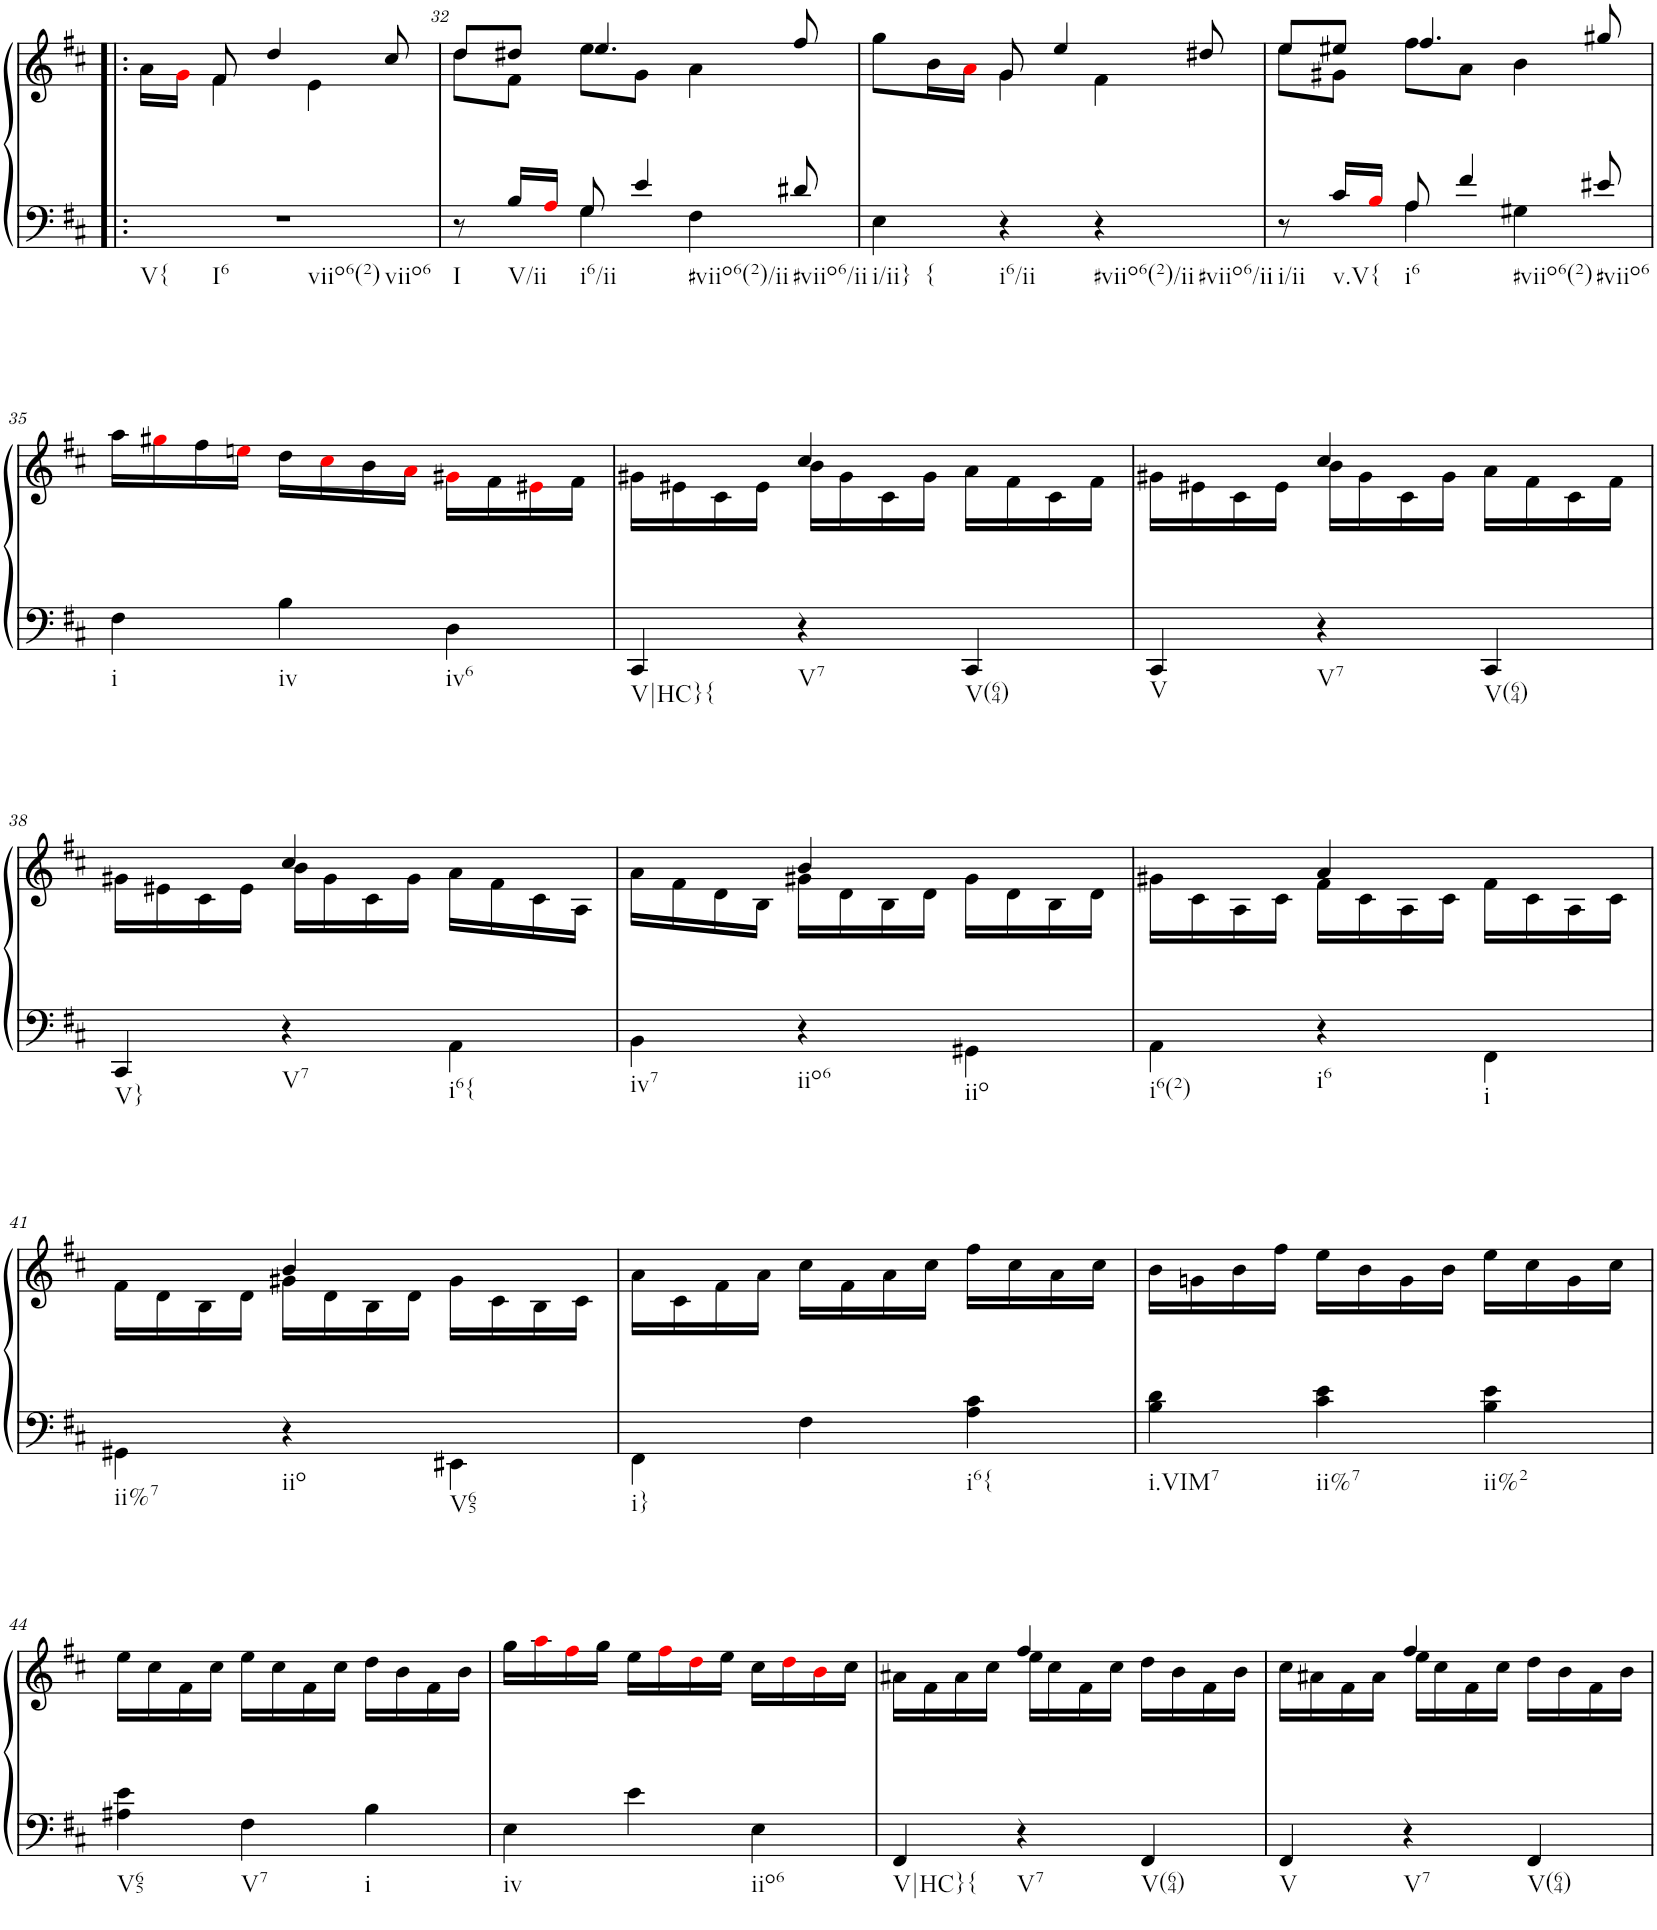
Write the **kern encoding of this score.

**kern	**kern
*part1	*part1
*staff2	*staff1
*I"Piano	*
*I'Pno.	*
!!LO:PB:g=z
*clefF4	*clefG2
*k[f#c#]	*k[f#c#]
*M3/4	*M3/4
=31X1!|:	=31X1!|:
*	*^
!LO:TX:b:t=V{	!	!
!LO:TX:b:t=I6	!	!
!LO:TX:b:t=viio6(2)	!	!
!LO:TX:b:t=viio6	!	!
2.r	16a\LL	8ryy
.	16gi\JJ	.
.	8f#/	4f#\
.	4dd/	.
.	.	4e\
.	8cc#/	.
.	8ryy	8ryy
=32	=32	=32
*^	*	*
!LO:TX:b:t=I	!	!	!
8r	4ryy	8dd/L	8dd\L
!LO:TX:b:t=V/ii	!	!	!
16B/LL	.	8dd#X/J	8f#\J
16Ai/JJ	.	.	.
!LO:TX:b:t=i6/ii	!	!	!
8G/	4G\	4.ee/	8ee\L
!LO:TX:b:t=#viio6(2)/ii	!	!	!
4e/	.	.	8g\J
.	4F#\	.	4a\
!LO:TX:b:t=#viio6/ii	!	!	!
8d#X/	.	8ff#/	.
*v	*v	*	*
=33	=33	=33
!LO:TX:b:t=i/ii}	!	!
!LO:TX:b:t={	!	!
4E\	8gg\L	4ryy
.	16b\L	.
.	16ai\JJ	.
!LO:TX:b:t=i6/ii	!	!
4r	8g/	4g\
.	4ee/	.
!LO:TX:b:t=#viio6(2)/ii	!	!
!LO:TX:b:t=#viio6/ii	!	!
4r	.	4f#\
.	8dd#X/	.
=34	=34	=34
*^	*	*
!LO:TX:b:t=i/ii	!	!	!
8r	4ryy	8ee/L	8ee\L
!LO:TX:b:t=v.V{	!	!	!
16c#/LL	.	8ee#X/J	8g#X\J
16Bi/JJ	.	.	.
!LO:TX:b:t=i6	!	!	!
8A/	4A\	4.ff#/	8ff#\L
!LO:TX:b:t=#viio6(2)	!	!	!
4f#/	.	.	8a\J
.	4G#X\	.	4b\
!LO:TX:b:t=#viio6	!	!	!
8e#X/	.	8gg#X/	.
*v	*v	*	*
*	*v	*v
!!LO:LB:g=z
=35	=35
!LO:TX:b:t=i	!
4F#\	16aa\LL
.	16gg#Xi\
.	16ff#\
.	16eeni\JJ
!LO:TX:b:t=iv	!
4B\	16dd\LL
.	16cc#i\
.	16b\
.	16ai\JJ
!LO:TX:b:t=iv6	!
4D\	16g#Xi\LL
.	16f#\
.	16e#Xi\
.	16f#\JJ
=36	=36
*	*^
!LO:TX:b:t=V|HC}{	!	!
4CC#/	16g#X\LL	4ryy
.	16e#X\	.
.	16c#\	.
.	16e#\JJ	.
!LO:TX:b:t=V7	!	!
4r	4cc#/	16b\LL
.	.	16g#\
.	.	16c#\
.	.	16g#\JJ
!LO:TX:b:t=V(64)	!	!
4CC#/	16a\LL	4ryy
.	16f#\	.
.	16c#\	.
.	16f#\JJ	.
=37	=37	=37
!LO:TX:b:t=V	!	!
4CC#/	16g#X\LL	4ryy
.	16e#X\	.
.	16c#\	.
.	16e#\JJ	.
!LO:TX:b:t=V7	!	!
4r	4cc#/	16b\LL
.	.	16g#\
.	.	16c#\
.	.	16g#\JJ
!LO:TX:b:t=V(64)	!	!
4CC#/	16a\LL	4ryy
.	16f#\	.
.	16c#\	.
.	16f#\JJ	.
!!LO:LB:g=z	!!
=38	=38	=38
!LO:TX:b:t=V}	!	!
4CC#/	16g#X\LL	4ryy
.	16e#X\	.
.	16c#\	.
.	16e#\JJ	.
!LO:TX:b:t=V7	!	!
4r	4cc#/	16b\LL
.	.	16g#\
.	.	16c#\
.	.	16g#\JJ
!LO:TX:b:t=i6{	!	!
4AA\	16a\LL	4ryy
.	16f#\	.
.	16c#\	.
.	16A\JJ	.
=39	=39	=39
!LO:TX:b:t=iv7	!	!
4BB\	16a\LL	4ryy
.	16f#\	.
.	16d\	.
.	16B\JJ	.
!LO:TX:b:t=iio6	!	!
4r	16g#X\LL	4b/
.	16d\	.
.	16B\	.
.	16d\JJ	.
!LO:TX:b:t=iio	!	!
4GG#X\	16g#\LL	4ryy
.	16d\	.
.	16B\	.
.	16d\JJ	.
=40	=40	=40
!LO:TX:b:t=i6(2)	!	!
4AA\	16g#X\LL	4ryy
.	16c#\	.
.	16A\	.
.	16c#\JJ	.
!LO:TX:b:t=i6	!	!
4r	16f#\LL	4a/
.	16c#\	.
.	16A\	.
.	16c#\JJ	.
!LO:TX:b:t=i	!	!
4FF#\	16f#\LL	4ryy
.	16c#\	.
.	16A\	.
.	16c#\JJ	.
!!LO:LB:g=z	!!
=41	=41	=41
!LO:TX:b:t=ii%7	!	!
4GG#X\	16f#\LL	4ryy
.	16d\	.
.	16B\	.
.	16d\JJ	.
!LO:TX:b:t=iio	!	!
4r	4b/	16g#X\LL
.	.	16d\
.	.	16B\
.	.	16d\JJ
!LO:TX:b:t=V65	!	!
4EE#X\	16g#\LL	4ryy
.	16c#\	.
.	16B\	.
.	16c#\JJ	.
*	*v	*v
=42	=42
!LO:TX:b:t=i}	!
4FF#\	16a\LL
.	16c#\
.	16f#\
.	16a\JJ
4F#\	16cc#\LL
.	16f#\
.	16a\
.	16cc#\JJ
!LO:TX:b:t=i6{	!
4A\ 4c#\	16ff#\LL
.	16cc#\
.	16a\
.	16cc#\JJ
=43	=43
!LO:TX:b:t=i.VIM7	!
4B\ 4d\	16b\LL
.	16gn\
.	16b\
.	16ff#\JJ
!LO:TX:b:t=ii%7	!
4c#\ 4e\	16ee\LL
.	16b\
.	16g\
.	16b\JJ
!LO:TX:b:t=ii%2	!
4B\ 4e\	16ee\LL
.	16cc#\
.	16g\
.	16cc#\JJ
!!LO:LB:g=z
=44	=44
!LO:TX:b:t=V65	!
4A#X\ 4e\	16ee\LL
.	16cc#\
.	16f#\
.	16cc#\JJ
!LO:TX:b:t=V7	!
4F#\	16ee\LL
.	16cc#\
.	16f#\
.	16cc#\JJ
!LO:TX:b:t=i	!
4B\	16dd\LL
.	16b\
.	16f#\
.	16b\JJ
=45	=45
!LO:TX:b:t=iv	!
4E\	16gg\LL
.	16aai\
.	16ff#i\
.	16gg\JJ
4e\	16ee\LL
.	16ff#i\
.	16ddi\
.	16ee\JJ
!LO:TX:b:t=iio6	!
4E\	16cc#\LL
.	16ddi\
.	16bi\
.	16cc#\JJ
=46	=46
*	*^
!LO:TX:b:t=V|HC}{	!	!
4FF#/	16a#X\LL	4ryy
.	16f#\	.
.	16a#\	.
.	16cc#\JJ	.
!LO:TX:b:t=V7	!	!
4r	4ff#/	16ee\LL
.	.	16cc#\
.	.	16f#\
.	.	16cc#\JJ
!LO:TX:b:t=V(64)	!	!
4FF#/	16dd\LL	4ryy
.	16b\	.
.	16f#\	.
.	16b\JJ	.
=47	=47	=47
!LO:TX:b:t=V	!	!
4FF#/	16cc#\LL	4ryy
.	16a#X\	.
.	16f#\	.
.	16a#\JJ	.
!LO:TX:b:t=V7	!	!
4r	4ff#/	16ee\LL
.	.	16cc#\
.	.	16f#\
.	.	16cc#\JJ
!LO:TX:b:t=V(64)	!	!
4FF#/	16dd\LL	4ryy
.	16b\	.
.	16f#\	.
.	16b\JJ	.
*	*v	*v
=	=
*-	*-
